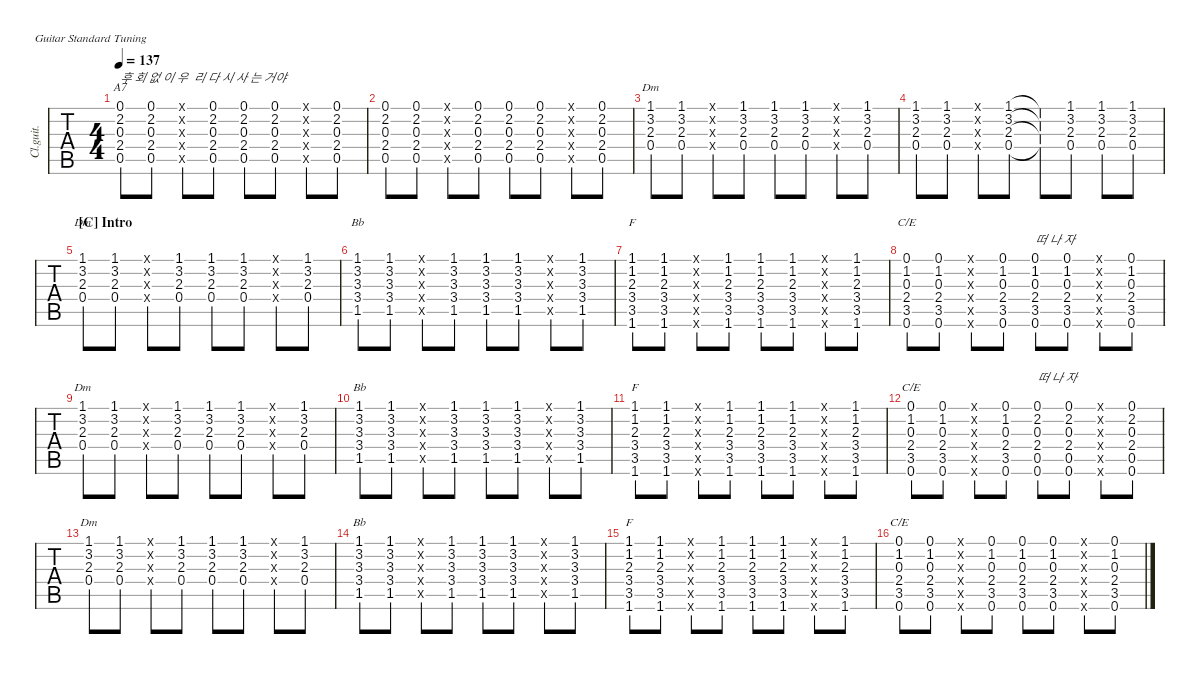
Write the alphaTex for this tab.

\defaultSystemsLayout 4
\hideDynamics
\bracketExtendMode nobrackets
\track ("Guitar2" "Cl.guit.") {defaultSystemsLayout 4 instrument electricguitarclean}
\staff {tabs}
\tuning (E4 B3 G3 D3 A2 E2)
\chord ("Dm" 1 3 2 0 x x) {showdiagram false showfingering false}
\chord ("Bb" 1 3 3 3 1 x) {showdiagram false showfingering false barre 1}
\chord ("F" 1 1 2 3 3 1) {showdiagram false showfingering false barre (1 1)}
\chord ("A7" 0 2 0 2 0 x) {showdiagram false showfingering false}
\chord ("C/E" 0 1 0 2 3 0) {showdiagram false showfingering false}
\ts (4 4)
\tempo 137
\clef g2
\ks f
(0.5{acc forcenatural} 2.4{acc forcenatural} 0.3{acc forcenatural} 2.2{acc b} 0.1{acc forcenatural}).8{ch "A7" txt "후 회 없 이 우  리 다 시 사 는 거야" dy mf} (0.5{acc forcenatural} 2.4{acc forcenatural} 0.3{acc forcenatural} 2.2{acc b} 0.1{acc forcenatural}).8 (0.5{x acc forcenatural} 2.4{x acc forcenatural} 0.3{x acc forcenatural} 2.2{x acc b} 0.1{x acc forcenatural}).8 (0.5{acc forcenatural} 2.4{acc forcenatural} 0.3{acc forcenatural} 2.2{acc b} 0.1{acc forcenatural}).8 (0.5{acc forcenatural} 2.4{acc forcenatural} 0.3{acc forcenatural} 2.2{acc b} 0.1{acc forcenatural}).8 (0.5{acc forcenatural} 2.4{acc forcenatural} 0.3{acc forcenatural} 2.2{acc b} 0.1{acc forcenatural}).8 (0.5{x acc forcenatural} 2.4{x acc forcenatural} 0.3{x acc forcenatural} 2.2{x acc b} 0.1{x acc forcenatural}).8 (0.5{acc forcenatural} 2.4{acc forcenatural} 0.3{acc forcenatural} 2.2{acc b} 0.1{acc forcenatural}).8 |
(0.5{acc forcenatural} 2.4{acc forcenatural} 0.3{acc forcenatural} 2.2{acc b} 0.1{acc forcenatural}).8 (0.5{acc forcenatural} 2.4{acc forcenatural} 0.3{acc forcenatural} 2.2{acc b} 0.1{acc forcenatural}).8 (0.5{x acc forcenatural} 2.4{x acc forcenatural} 0.3{x acc forcenatural} 2.2{x acc b} 0.1{x acc forcenatural}).8 (0.5{acc forcenatural} 2.4{acc forcenatural} 0.3{acc forcenatural} 2.2{acc b} 0.1{acc forcenatural}).8 (0.5{acc forcenatural} 2.4{acc forcenatural} 0.3{acc forcenatural} 2.2{acc b} 0.1{acc forcenatural}).8 (0.5{acc forcenatural} 2.4{acc forcenatural} 0.3{acc forcenatural} 2.2{acc b} 0.1{acc forcenatural}).8 (0.5{x acc forcenatural} 2.4{x acc forcenatural} 0.3{x acc forcenatural} 2.2{x acc b} 0.1{x acc forcenatural}).8 (0.5{acc forcenatural} 2.4{acc forcenatural} 0.3{acc forcenatural} 2.2{acc b} 0.1{acc forcenatural}).8 |
(0.4{acc forcenatural} 2.3{acc forcenatural} 3.2{acc forcenatural} 1.1{acc forcenatural}).8{ch "Dm"} (0.4{acc forcenatural} 2.3{acc forcenatural} 3.2{acc forcenatural} 1.1{acc forcenatural}).8 (0.4{x acc forcenatural} 2.3{x acc forcenatural} 3.2{x acc forcenatural} 1.1{x acc forcenatural}).8 (0.4{acc forcenatural} 2.3{acc forcenatural} 3.2{acc forcenatural} 1.1{acc forcenatural}).8 (0.4{acc forcenatural} 2.3{acc forcenatural} 3.2{acc forcenatural} 1.1{acc forcenatural}).8 (0.4{acc forcenatural} 2.3{acc forcenatural} 3.2{acc forcenatural} 1.1{acc forcenatural}).8 (0.4{x acc forcenatural} 2.3{x acc forcenatural} 3.2{x acc forcenatural} 1.1{x acc forcenatural}).8 (0.4{acc forcenatural} 2.3{acc forcenatural} 3.2{acc forcenatural} 1.1{acc forcenatural}).8 |
(0.4{acc forcenatural} 2.3{acc forcenatural} 3.2{acc forcenatural} 1.1{acc forcenatural}).8 (0.4{acc forcenatural} 2.3{acc forcenatural} 3.2{acc forcenatural} 1.1{acc forcenatural}).8 (0.4{x acc forcenatural} 2.3{x acc forcenatural} 3.2{x acc forcenatural} 1.1{x acc forcenatural}).8 (0.4{acc forcenatural} 2.3{acc forcenatural} 3.2{acc forcenatural} 1.1{acc forcenatural}).8 (0.4{t acc forcenatural} 2.3{t acc forcenatural} 3.2{t acc forcenatural} 1.1{t acc forcenatural}).8 (0.4{acc forcenatural} 2.3{acc forcenatural} 3.2{acc forcenatural} 1.1{acc forcenatural}).8 (0.4{acc forcenatural} 2.3{acc forcenatural} 3.2{acc forcenatural} 1.1{acc forcenatural}).8 (0.4{acc forcenatural} 2.3{acc forcenatural} 3.2{acc forcenatural} 1.1{acc forcenatural}).8 |
\section ("C" "Intro")
(0.4{acc forcenatural} 2.3{acc forcenatural} 3.2{acc forcenatural} 1.1{acc forcenatural}).8{ch "Dm"} (0.4{acc forcenatural} 2.3{acc forcenatural} 3.2{acc forcenatural} 1.1{acc forcenatural}).8 (0.4{x acc forcenatural} 2.3{x acc forcenatural} 3.2{x acc forcenatural} 1.1{x acc forcenatural}).8 (0.4{acc forcenatural} 2.3{acc forcenatural} 3.2{acc forcenatural} 1.1{acc forcenatural}).8 (0.4{acc forcenatural} 2.3{acc forcenatural} 3.2{acc forcenatural} 1.1{acc forcenatural}).8 (0.4{acc forcenatural} 2.3{acc forcenatural} 3.2{acc forcenatural} 1.1{acc forcenatural}).8 (0.4{x acc forcenatural} 2.3{x acc forcenatural} 3.2{x acc forcenatural} 1.1{x acc forcenatural}).8 (0.4{acc forcenatural} 2.3{acc forcenatural} 3.2{acc forcenatural} 1.1{acc forcenatural}).8 |
(1.5{acc b} 3.4{acc forcenatural} 3.3{acc b} 3.2{acc forcenatural} 1.1{acc forcenatural}).8{ch "Bb"} (1.5{acc b} 3.4{acc forcenatural} 3.3{acc b} 3.2{acc forcenatural} 1.1{acc forcenatural}).8 (1.5{x acc b} 3.4{x acc forcenatural} 3.3{x acc b} 3.2{x acc forcenatural} 1.1{x acc forcenatural}).8 (1.5{acc b} 3.4{acc forcenatural} 3.3{acc b} 3.2{acc forcenatural} 1.1{acc forcenatural}).8 (1.5{acc b} 3.4{acc forcenatural} 3.3{acc b} 3.2{acc forcenatural} 1.1{acc forcenatural}).8 (1.5{acc b} 3.4{acc forcenatural} 3.3{acc b} 3.2{acc forcenatural} 1.1{acc forcenatural}).8 (1.5{x acc b} 3.4{x acc forcenatural} 3.3{x acc b} 3.2{x acc forcenatural} 1.1{x acc forcenatural}).8 (1.5{acc b} 3.4{acc forcenatural} 3.3{acc b} 3.2{acc forcenatural} 1.1{acc forcenatural}).8 |
(1.6{acc forcenatural} 3.5{acc forcenatural} 3.4{acc forcenatural} 2.3{acc forcenatural} 1.2{acc forcenatural} 1.1{acc forcenatural}).8{ch "F"} (1.6{acc forcenatural} 3.5{acc forcenatural} 3.4{acc forcenatural} 2.3{acc forcenatural} 1.2{acc forcenatural} 1.1{acc forcenatural}).8 (1.6{x acc forcenatural} 3.5{x acc forcenatural} 3.4{x acc forcenatural} 2.3{x acc forcenatural} 1.2{x acc forcenatural} 1.1{x acc forcenatural}).8 (1.6{acc forcenatural} 3.5{acc forcenatural} 3.4{acc forcenatural} 2.3{acc forcenatural} 1.2{acc forcenatural} 1.1{acc forcenatural}).8 (1.6{acc forcenatural} 3.5{acc forcenatural} 3.4{acc forcenatural} 2.3{acc forcenatural} 1.2{acc forcenatural} 1.1{acc forcenatural}).8 (1.6{acc forcenatural} 3.5{acc forcenatural} 3.4{acc forcenatural} 2.3{acc forcenatural} 1.2{acc forcenatural} 1.1{acc forcenatural}).8 (1.6{x acc forcenatural} 3.5{x acc forcenatural} 3.4{x acc forcenatural} 2.3{x acc forcenatural} 1.2{x acc forcenatural} 1.1{x acc forcenatural}).8 (1.6{acc forcenatural} 3.5{acc forcenatural} 3.4{acc forcenatural} 2.3{acc forcenatural} 1.2{acc forcenatural} 1.1{acc forcenatural}).8 |
(3.5{acc forcenatural} 0.6{acc forcenatural} 2.4{acc forcenatural} 0.3{acc forcenatural} 1.2{acc forcenatural} 0.1{acc forcenatural}).8{ch "C/E"} (3.5{acc forcenatural} 0.6{acc forcenatural} 2.4{acc forcenatural} 0.3{acc forcenatural} 1.2{acc forcenatural} 0.1{acc forcenatural}).8 (3.5{x acc forcenatural} 0.6{x acc forcenatural} 2.4{x acc forcenatural} 0.3{x acc forcenatural} 1.2{x acc forcenatural} 0.1{x acc forcenatural}).8 (3.5{acc forcenatural} 0.6{acc forcenatural} 2.4{acc forcenatural} 0.3{acc forcenatural} 1.2{acc forcenatural} 0.1{acc forcenatural}).8 (3.5{acc forcenatural} 0.6{acc forcenatural} 2.4{acc forcenatural} 0.3{acc forcenatural} 1.2{acc forcenatural} 0.1{acc forcenatural}).8{txt "떠 나 자"} (3.5{acc forcenatural} 0.6{acc forcenatural} 2.4{acc forcenatural} 0.3{acc forcenatural} 1.2{acc forcenatural} 0.1{acc forcenatural}).8 (3.5{x acc forcenatural} 0.6{x acc forcenatural} 2.4{x acc forcenatural} 0.3{x acc forcenatural} 1.2{x acc forcenatural} 0.1{x acc forcenatural}).8 (3.5{acc forcenatural} 0.6{acc forcenatural} 2.4{acc forcenatural} 0.3{acc forcenatural} 1.2{acc forcenatural} 0.1{acc forcenatural}).8 |
(0.4{acc forcenatural} 2.3{acc forcenatural} 3.2{acc forcenatural} 1.1{acc forcenatural}).8{ch "Dm"} (0.4{acc forcenatural} 2.3{acc forcenatural} 3.2{acc forcenatural} 1.1{acc forcenatural}).8 (0.4{x acc forcenatural} 2.3{x acc forcenatural} 3.2{x acc forcenatural} 1.1{x acc forcenatural}).8 (0.4{acc forcenatural} 2.3{acc forcenatural} 3.2{acc forcenatural} 1.1{acc forcenatural}).8 (0.4{acc forcenatural} 2.3{acc forcenatural} 3.2{acc forcenatural} 1.1{acc forcenatural}).8 (0.4{acc forcenatural} 2.3{acc forcenatural} 3.2{acc forcenatural} 1.1{acc forcenatural}).8 (0.4{x acc forcenatural} 2.3{x acc forcenatural} 3.2{x acc forcenatural} 1.1{x acc forcenatural}).8 (0.4{acc forcenatural} 2.3{acc forcenatural} 3.2{acc forcenatural} 1.1{acc forcenatural}).8 |
(1.5{acc b} 3.4{acc forcenatural} 3.3{acc b} 3.2{acc forcenatural} 1.1{acc forcenatural}).8{ch "Bb"} (1.5{acc b} 3.4{acc forcenatural} 3.3{acc b} 3.2{acc forcenatural} 1.1{acc forcenatural}).8 (1.5{x acc b} 3.4{x acc forcenatural} 3.3{x acc b} 3.2{x acc forcenatural} 1.1{x acc forcenatural}).8 (1.5{acc b} 3.4{acc forcenatural} 3.3{acc b} 3.2{acc forcenatural} 1.1{acc forcenatural}).8 (1.5{acc b} 3.4{acc forcenatural} 3.3{acc b} 3.2{acc forcenatural} 1.1{acc forcenatural}).8 (1.5{acc b} 3.4{acc forcenatural} 3.3{acc b} 3.2{acc forcenatural} 1.1{acc forcenatural}).8 (1.5{x acc b} 3.4{x acc forcenatural} 3.3{x acc b} 3.2{x acc forcenatural} 1.1{x acc forcenatural}).8 (1.5{acc b} 3.4{acc forcenatural} 3.3{acc b} 3.2{acc forcenatural} 1.1{acc forcenatural}).8 |
(1.6{acc forcenatural} 3.5{acc forcenatural} 3.4{acc forcenatural} 2.3{acc forcenatural} 1.2{acc forcenatural} 1.1{acc forcenatural}).8{ch "F"} (1.6{acc forcenatural} 3.5{acc forcenatural} 3.4{acc forcenatural} 2.3{acc forcenatural} 1.2{acc forcenatural} 1.1{acc forcenatural}).8 (1.6{x acc forcenatural} 3.5{x acc forcenatural} 3.4{x acc forcenatural} 2.3{x acc forcenatural} 1.2{x acc forcenatural} 1.1{x acc forcenatural}).8 (1.6{acc forcenatural} 3.5{acc forcenatural} 3.4{acc forcenatural} 2.3{acc forcenatural} 1.2{acc forcenatural} 1.1{acc forcenatural}).8 (1.6{acc forcenatural} 3.5{acc forcenatural} 3.4{acc forcenatural} 2.3{acc forcenatural} 1.2{acc forcenatural} 1.1{acc forcenatural}).8 (1.6{acc forcenatural} 3.5{acc forcenatural} 3.4{acc forcenatural} 2.3{acc forcenatural} 1.2{acc forcenatural} 1.1{acc forcenatural}).8 (1.6{x acc forcenatural} 3.5{x acc forcenatural} 3.4{x acc forcenatural} 2.3{x acc forcenatural} 1.2{x acc forcenatural} 1.1{x acc forcenatural}).8 (1.6{acc forcenatural} 3.5{acc forcenatural} 3.4{acc forcenatural} 2.3{acc forcenatural} 1.2{acc forcenatural} 1.1{acc forcenatural}).8 |
(3.5{acc forcenatural} 0.6{acc forcenatural} 2.4{acc forcenatural} 0.3{acc forcenatural} 1.2{acc forcenatural} 0.1{acc forcenatural}).8{ch "C/E"} (3.5{acc forcenatural} 0.6{acc forcenatural} 2.4{acc forcenatural} 0.3{acc forcenatural} 1.2{acc forcenatural} 0.1{acc forcenatural}).8 (3.5{x acc forcenatural} 0.6{x acc forcenatural} 2.4{x acc forcenatural} 0.3{x acc forcenatural} 1.2{x acc forcenatural} 0.1{x acc forcenatural}).8 (3.5{acc forcenatural} 0.6{acc forcenatural} 2.4{acc forcenatural} 0.3{acc forcenatural} 1.2{acc forcenatural} 0.1{acc forcenatural}).8 (0.5{acc forcenatural} 2.2{acc b} 2.4{acc forcenatural} 0.3{acc forcenatural} 0.6{acc forcenatural} 0.1{acc forcenatural}).8{txt "떠 나 자"} (0.5{acc forcenatural} 2.2{acc b} 2.4{acc forcenatural} 0.3{acc forcenatural} 0.6{acc forcenatural} 0.1{acc forcenatural}).8 (0.5{x acc forcenatural} 2.2{x acc b} 2.4{x acc forcenatural} 0.3{x acc forcenatural} 0.6{x acc forcenatural} 0.1{x acc forcenatural}).8 (0.5{acc forcenatural} 2.2{acc b} 2.4{acc forcenatural} 0.3{acc forcenatural} 0.6{acc forcenatural} 0.1{acc forcenatural}).8 |
(0.4{acc forcenatural} 2.3{acc forcenatural} 3.2{acc forcenatural} 1.1{acc forcenatural}).8{ch "Dm"} (0.4{acc forcenatural} 2.3{acc forcenatural} 3.2{acc forcenatural} 1.1{acc forcenatural}).8 (0.4{x acc forcenatural} 2.3{x acc forcenatural} 3.2{x acc forcenatural} 1.1{x acc forcenatural}).8 (0.4{acc forcenatural} 2.3{acc forcenatural} 3.2{acc forcenatural} 1.1{acc forcenatural}).8 (0.4{acc forcenatural} 2.3{acc forcenatural} 3.2{acc forcenatural} 1.1{acc forcenatural}).8 (0.4{acc forcenatural} 2.3{acc forcenatural} 3.2{acc forcenatural} 1.1{acc forcenatural}).8 (0.4{x acc forcenatural} 2.3{x acc forcenatural} 3.2{x acc forcenatural} 1.1{x acc forcenatural}).8 (0.4{acc forcenatural} 2.3{acc forcenatural} 3.2{acc forcenatural} 1.1{acc forcenatural}).8 |
(1.5{acc b} 3.4{acc forcenatural} 3.3{acc b} 3.2{acc forcenatural} 1.1{acc forcenatural}).8{ch "Bb"} (1.5{acc b} 3.4{acc forcenatural} 3.3{acc b} 3.2{acc forcenatural} 1.1{acc forcenatural}).8 (1.5{x acc b} 3.4{x acc forcenatural} 3.3{x acc b} 3.2{x acc forcenatural} 1.1{x acc forcenatural}).8 (1.5{acc b} 3.4{acc forcenatural} 3.3{acc b} 3.2{acc forcenatural} 1.1{acc forcenatural}).8 (1.5{acc b} 3.4{acc forcenatural} 3.3{acc b} 3.2{acc forcenatural} 1.1{acc forcenatural}).8 (1.5{acc b} 3.4{acc forcenatural} 3.3{acc b} 3.2{acc forcenatural} 1.1{acc forcenatural}).8 (1.5{x acc b} 3.4{x acc forcenatural} 3.3{x acc b} 3.2{x acc forcenatural} 1.1{x acc forcenatural}).8 (1.5{acc b} 3.4{acc forcenatural} 3.3{acc b} 3.2{acc forcenatural} 1.1{acc forcenatural}).8 |
(1.6{acc forcenatural} 3.5{acc forcenatural} 3.4{acc forcenatural} 2.3{acc forcenatural} 1.2{acc forcenatural} 1.1{acc forcenatural}).8{ch "F"} (1.6{acc forcenatural} 3.5{acc forcenatural} 3.4{acc forcenatural} 2.3{acc forcenatural} 1.2{acc forcenatural} 1.1{acc forcenatural}).8 (1.6{x acc forcenatural} 3.5{x acc forcenatural} 3.4{x acc forcenatural} 2.3{x acc forcenatural} 1.2{x acc forcenatural} 1.1{x acc forcenatural}).8 (1.6{acc forcenatural} 3.5{acc forcenatural} 3.4{acc forcenatural} 2.3{acc forcenatural} 1.2{acc forcenatural} 1.1{acc forcenatural}).8 (1.6{acc forcenatural} 3.5{acc forcenatural} 3.4{acc forcenatural} 2.3{acc forcenatural} 1.2{acc forcenatural} 1.1{acc forcenatural}).8 (1.6{acc forcenatural} 3.5{acc forcenatural} 3.4{acc forcenatural} 2.3{acc forcenatural} 1.2{acc forcenatural} 1.1{acc forcenatural}).8 (1.6{x acc forcenatural} 3.5{x acc forcenatural} 3.4{x acc forcenatural} 2.3{x acc forcenatural} 1.2{x acc forcenatural} 1.1{x acc forcenatural}).8 (1.6{acc forcenatural} 3.5{acc forcenatural} 3.4{acc forcenatural} 2.3{acc forcenatural} 1.2{acc forcenatural} 1.1{acc forcenatural}).8 |
(3.5{acc forcenatural} 0.6{acc forcenatural} 2.4{acc forcenatural} 0.3{acc forcenatural} 1.2{acc forcenatural} 0.1{acc forcenatural}).8{ch "C/E"} (3.5{acc forcenatural} 0.6{acc forcenatural} 2.4{acc forcenatural} 0.3{acc forcenatural} 1.2{acc forcenatural} 0.1{acc forcenatural}).8 (3.5{x acc forcenatural} 0.6{x acc forcenatural} 2.4{x acc forcenatural} 0.3{x acc forcenatural} 1.2{x acc forcenatural} 0.1{x acc forcenatural}).8 (3.5{acc forcenatural} 0.6{acc forcenatural} 2.4{acc forcenatural} 0.3{acc forcenatural} 1.2{acc forcenatural} 0.1{acc forcenatural}).8 (3.5{acc forcenatural} 0.6{acc forcenatural} 2.4{acc forcenatural} 0.3{acc forcenatural} 1.2{acc forcenatural} 0.1{acc forcenatural}).8 (3.5{acc forcenatural} 0.6{acc forcenatural} 2.4{acc forcenatural} 0.3{acc forcenatural} 1.2{acc forcenatural} 0.1{acc forcenatural}).8 (3.5{x acc forcenatural} 0.6{x acc forcenatural} 2.4{x acc forcenatural} 0.3{x acc forcenatural} 1.2{x acc forcenatural} 0.1{x acc forcenatural}).8 (3.5{acc forcenatural} 0.6{acc forcenatural} 2.4{acc forcenatural} 0.3{acc forcenatural} 1.2{acc forcenatural} 0.1{acc forcenatural}).8
